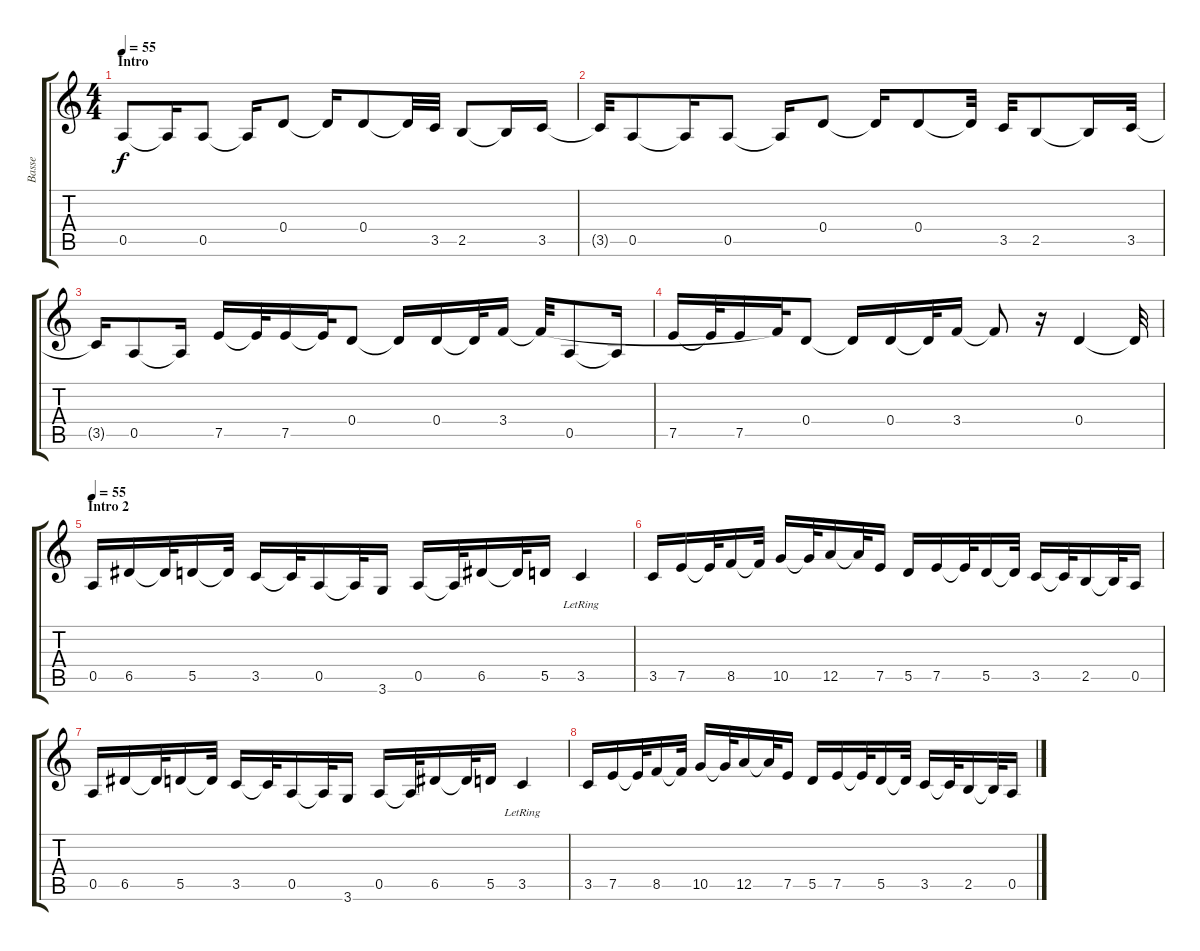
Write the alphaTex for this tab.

\track ("Basse" "Basse") {instrument electricbasspick}
\staff {score tabs}
\tuning (E4 B3 G3 D3 A2 E2) {hide}
\ts (4 4)
\section ("" "Intro")
\tempo 55
\tempo 35
\tempo 40
\tempo 55
\clef g2
\ks c
0.5.8{dy f instrument electricbasspick} 0.5{t}.16 0.5.8 0.5{t}.16 0.4.8 0.4{t}.16 0.4.8 0.4{t}.32 3.5.32 2.5.8 2.5{t}.16 3.5.16 |
3.5{t}.32 0.5.8 0.5{t}.16 0.5.8 0.5{t}.16 0.4.8 0.4{t}.16 0.4.8 0.4{t}.32 3.5.32 2.5.8 2.5{t}.16 3.5.32 |
3.5{t}.16 0.5.8 0.5{t}.16 7.5.16 7.5{t}.32 7.5.16 7.5{t}.32 0.4.8 0.4{t}.16 0.4.16 0.4{t}.32 3.4.16 3.4{t}.32 0.5.8 0.5{t}.16 |
7.5.16 7.5{t}.32 7.5.16 3.4{t}.32 0.4.8 0.4{t}.16 0.4.16 0.4{t}.32 3.4.16 3.4{t}.8 r.16 0.4.4 0.4{t}.32 |
\section ("" "Intro 2")
\tempo 55
0.5.16 6.5.16 6.5{t}.32 5.5.16 5.5{t}.32 3.5.16 3.5{t}.32 0.5.16 0.5{t}.32 3.6.16 0.5.16 0.5{t}.32 6.5.16 6.5{t}.32 5.5.16 3.5{lr}.4 |
3.5.16 7.5.16 7.5{t}.32 8.5.16 8.5{t}.32 10.5.16 10.5{t}.32 12.5.16 12.5{t}.32 7.5.16 5.5.16 7.5.16 7.5{t}.32 5.5.16 5.5{t}.32 3.5.16 3.5{t}.32 2.5.16 2.5{t}.32 0.5.16 |
0.5.16 6.5.16 6.5{t}.32 5.5.16 5.5{t}.32 3.5.16 3.5{t}.32 0.5.16 0.5{t}.32 3.6.16 0.5.16 0.5{t}.32 6.5.16 6.5{t}.32 5.5.16 3.5{lr}.4 |
3.5.16 7.5.16 7.5{t}.32 8.5.16 8.5{t}.32 10.5.16 10.5{t}.32 12.5.16 12.5{t}.32 7.5.16 5.5.16 7.5.16 7.5{t}.32 5.5.16 5.5{t}.32 3.5.16 3.5{t}.32 2.5.16 2.5{t}.32 0.5.16
